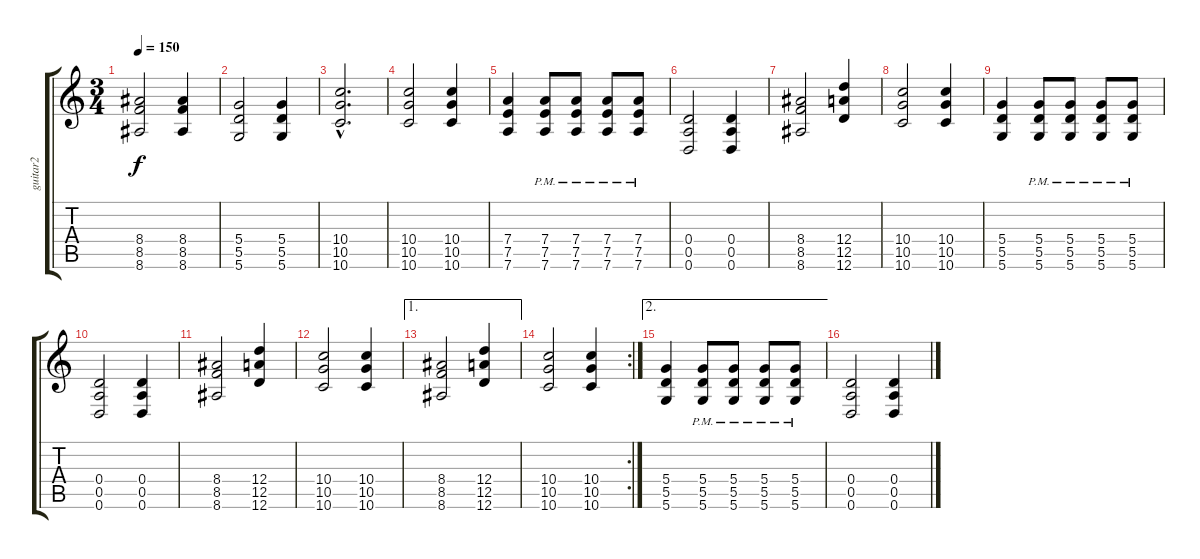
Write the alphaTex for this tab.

\track ("guitar2" "guitar2") {instrument distortionguitar}
\staff {score tabs}
\tuning (E4 B3 G3 D3 A2 D2) {hide}
\ts (3 4)
\tempo 150
\clef g2
\ks c
(8.4 8.5 8.6).2{dy f} (8.4 8.5 8.6).4 |
(5.4 5.5 5.6).2 (5.4 5.5 5.6).4 |
(10.4{hac} 10.5{hac} 10.6{hac}).2{d} |
(10.4 10.5 10.6).2 (10.4 10.5 10.6).4 |
(7.4 7.5 7.6).4 (7.4{pm} 7.5{pm} 7.6{pm}).8 (7.4{pm} 7.5{pm} 7.6{pm}).8 (7.4{pm} 7.5{pm} 7.6{pm}).8 (7.4{pm} 7.5{pm} 7.6{pm}).8 |
(0.4 0.5 0.6).2 (0.4 0.5 0.6).4 |
(8.4 8.5 8.6).2 (12.4 12.5 12.6).4 |
(10.4 10.5 10.6).2 (10.4 10.5 10.6).4 |
(5.4 5.5 5.6).4 (5.4{pm} 5.5{pm} 5.6{pm}).8 (5.4{pm} 5.5{pm} 5.6{pm}).8 (5.4{pm} 5.5{pm} 5.6{pm}).8 (5.4{pm} 5.5{pm} 5.6{pm}).8 |
(0.4 0.5 0.6).2 (0.4 0.5 0.6).4 |
(8.4 8.5 8.6).2 (12.4 12.5 12.6).4 |
(10.4 10.5 10.6).2 (10.4 10.5 10.6).4 |
\ae 1
(8.4 8.5 8.6).2 (12.4 12.5 12.6).4 |
\rc 2
(10.4 10.5 10.6).2 (10.4 10.5 10.6).4 |
\ae 2
(5.4 5.5 5.6).4 (5.4{pm} 5.5{pm} 5.6{pm}).8 (5.4{pm} 5.5{pm} 5.6{pm}).8 (5.4{pm} 5.5{pm} 5.6{pm}).8 (5.4{pm} 5.5{pm} 5.6{pm}).8 |
(0.4 0.5 0.6).2 (0.4 0.5 0.6).4
